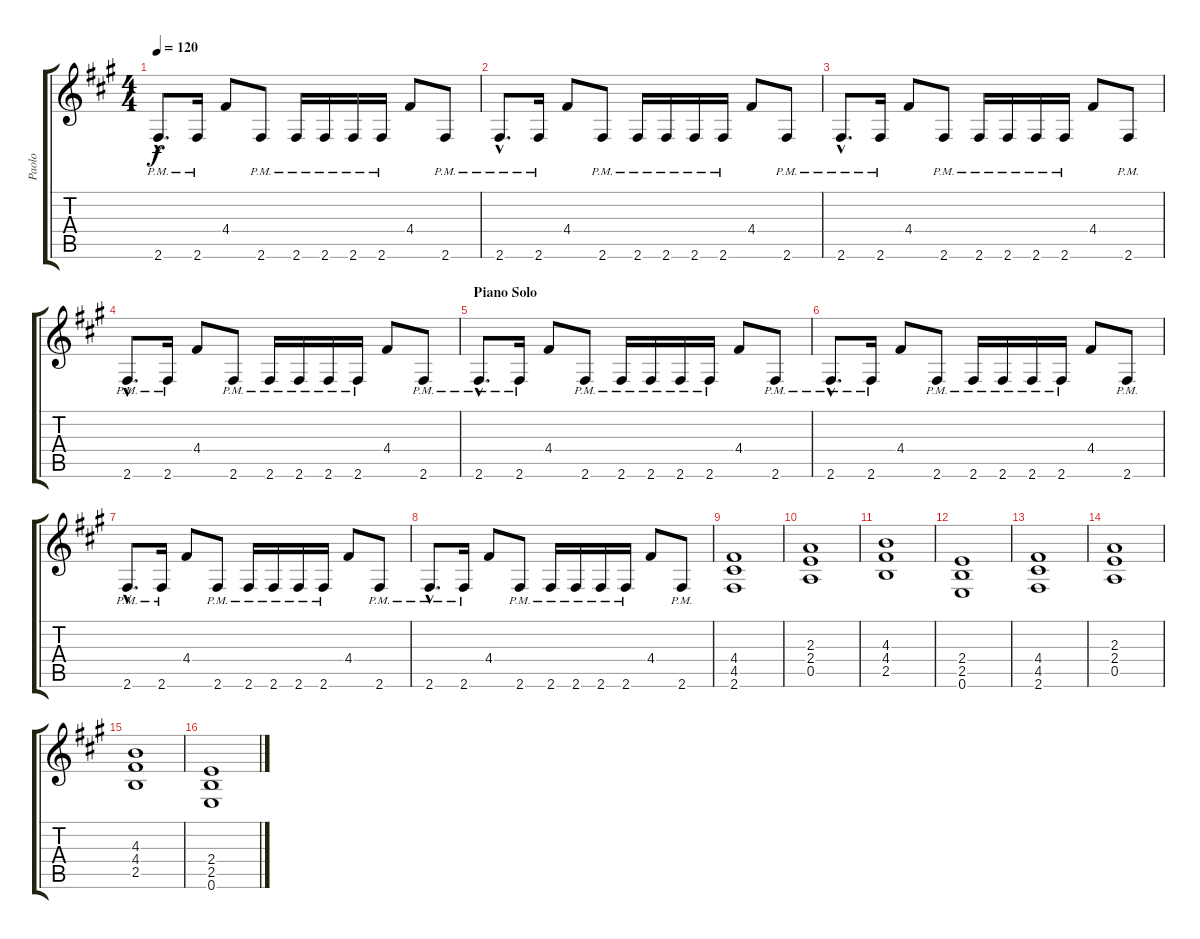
\track ("Paolo" "Paolo") {instrument overdrivenguitar}
\staff {score tabs}
\tuning (E4 B3 G3 D3 A2 E2) {hide}
\ts (4 4)
\tempo 120
\clef g2
\ks f#minor
2.6{hac pm}.8{d dy f} 2.6{pm}.16 4.4.8 2.6{pm}.8 2.6{pm}.16 2.6{pm}.16 2.6{pm}.16 2.6{pm}.16 4.4.8 2.6{pm}.8 |
2.6{hac pm}.8{d} 2.6{pm}.16 4.4.8 2.6{pm}.8 2.6{pm}.16 2.6{pm}.16 2.6{pm}.16 2.6{pm}.16 4.4.8 2.6{pm}.8 |
2.6{hac pm}.8{d} 2.6{pm}.16 4.4.8 2.6{pm}.8 2.6{pm}.16 2.6{pm}.16 2.6{pm}.16 2.6{pm}.16 4.4.8 2.6{pm}.8 |
2.6{hac pm}.8{d} 2.6{pm}.16 4.4.8 2.6{pm}.8 2.6{pm}.16 2.6{pm}.16 2.6{pm}.16 2.6{pm}.16 4.4.8 2.6{pm}.8 |
\section ("" "Piano Solo")
2.6{hac pm}.8{d} 2.6{pm}.16 4.4.8 2.6{pm}.8 2.6{pm}.16 2.6{pm}.16 2.6{pm}.16 2.6{pm}.16 4.4.8 2.6{pm}.8 |
2.6{hac pm}.8{d} 2.6{pm}.16 4.4.8 2.6{pm}.8 2.6{pm}.16 2.6{pm}.16 2.6{pm}.16 2.6{pm}.16 4.4.8 2.6{pm}.8 |
2.6{hac pm}.8{d} 2.6{pm}.16 4.4.8 2.6{pm}.8 2.6{pm}.16 2.6{pm}.16 2.6{pm}.16 2.6{pm}.16 4.4.8 2.6{pm}.8 |
2.6{hac pm}.8{d} 2.6{pm}.16 4.4.8 2.6{pm}.8 2.6{pm}.16 2.6{pm}.16 2.6{pm}.16 2.6{pm}.16 4.4.8 2.6{pm}.8 |
(4.4 4.5 2.6).1 |
(2.3 2.4 0.5).1 |
(4.3 4.4 2.5).1 |
(2.4 2.5 0.6).1 |
(4.4 4.5 2.6).1 |
(2.3 2.4 0.5).1 |
(4.3 4.4 2.5).1 |
(2.4 2.5 0.6).1
